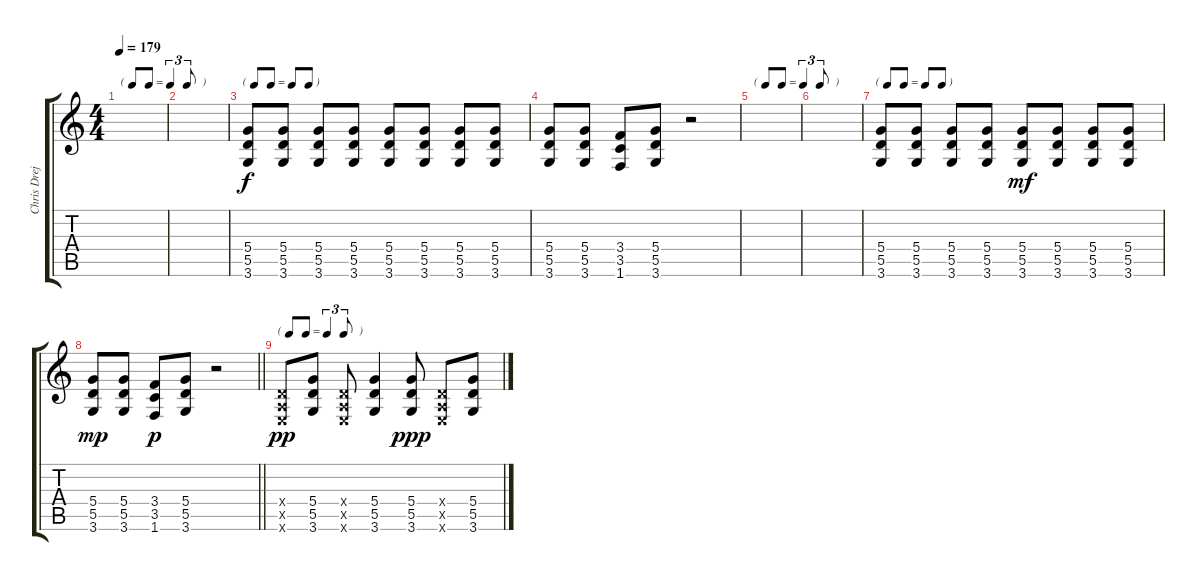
\track ("Chris Dreja" "Chris Drej") {instrument overdrivenguitar}
\staff {score tabs}
\tuning (E4 B3 G3 D3 A2 E2) {hide}
\ts (4 4)
\tf triplet8th
\tempo 179
\clef g2
\ks c
|
|
\tf none
(5.4 5.5 3.6).8 (5.4 5.5 3.6).8 (5.4 5.5 3.6).8 (5.4 5.5 3.6).8 (5.4 5.5 3.6).8 (5.4 5.5 3.6).8 (5.4 5.5 3.6).8 (5.4 5.5 3.6).8 |
(5.4 5.5 3.6).8 (5.4 5.5 3.6).8 (3.4 3.5 1.6).8 (5.4 5.5 3.6).8 r.2 |
\tf triplet8th
|
|
\tf none
(5.4 5.5 3.6).8 (5.4 5.5 3.6).8 (5.4 5.5 3.6).8 (5.4 5.5 3.6).8 (5.4 5.5 3.6).8{dy mf} (5.4 5.5 3.6).8 (5.4 5.5 3.6).8 (5.4 5.5 3.6).8 |
\barLineRight lightlight
(5.4 5.5 3.6).8{dy mp} (5.4 5.5 3.6).8 (3.4 3.5 1.6).8{dy p} (5.4 5.5 3.6).8 r.2 |
\tf triplet8th
(0.4{x} 0.5{x} 0.6{x}).8{dy pp} (5.4 5.5 3.6).8 (0.4{x} 0.5{x} 0.6{x}).8 (5.4 5.5 3.6).4 (5.4 5.5 3.6).8{dy ppp} (0.4{x} 0.5{x} 0.6{x}).8 (5.4 5.5 3.6).8
